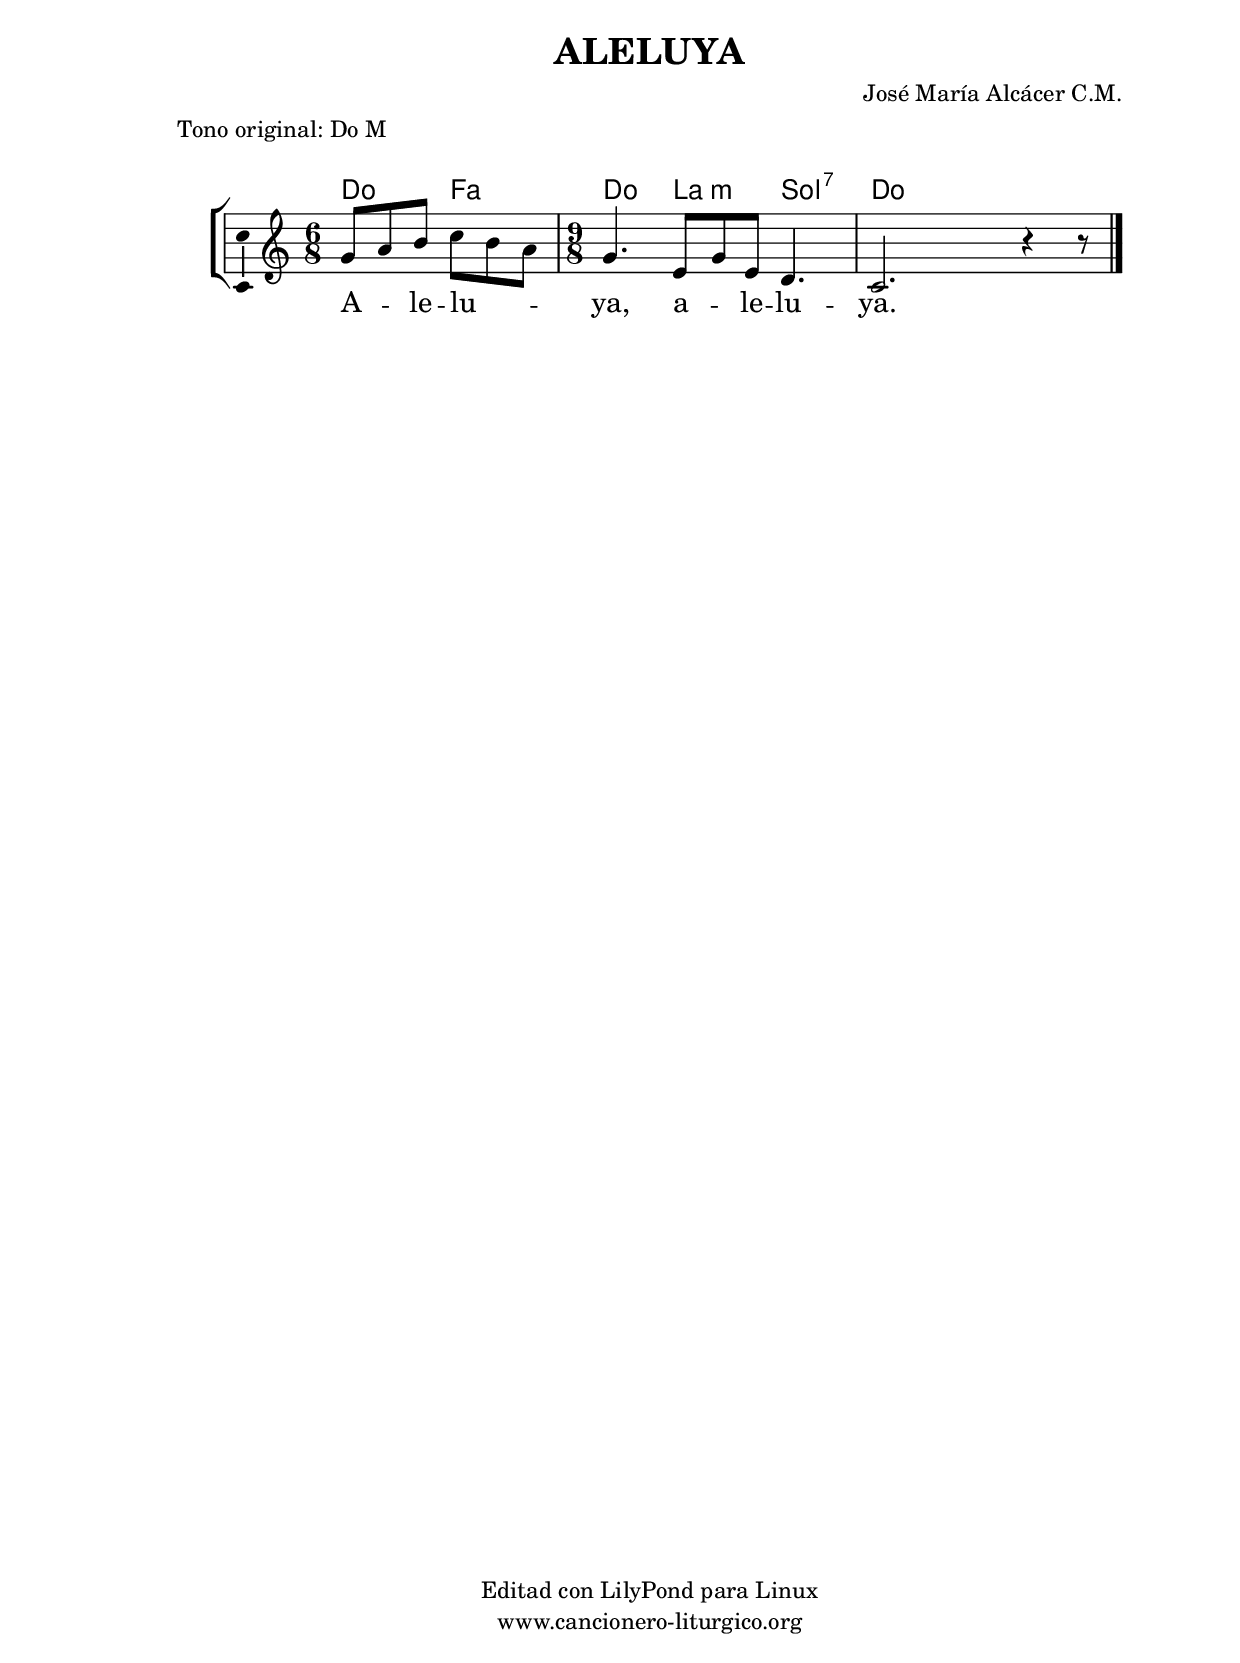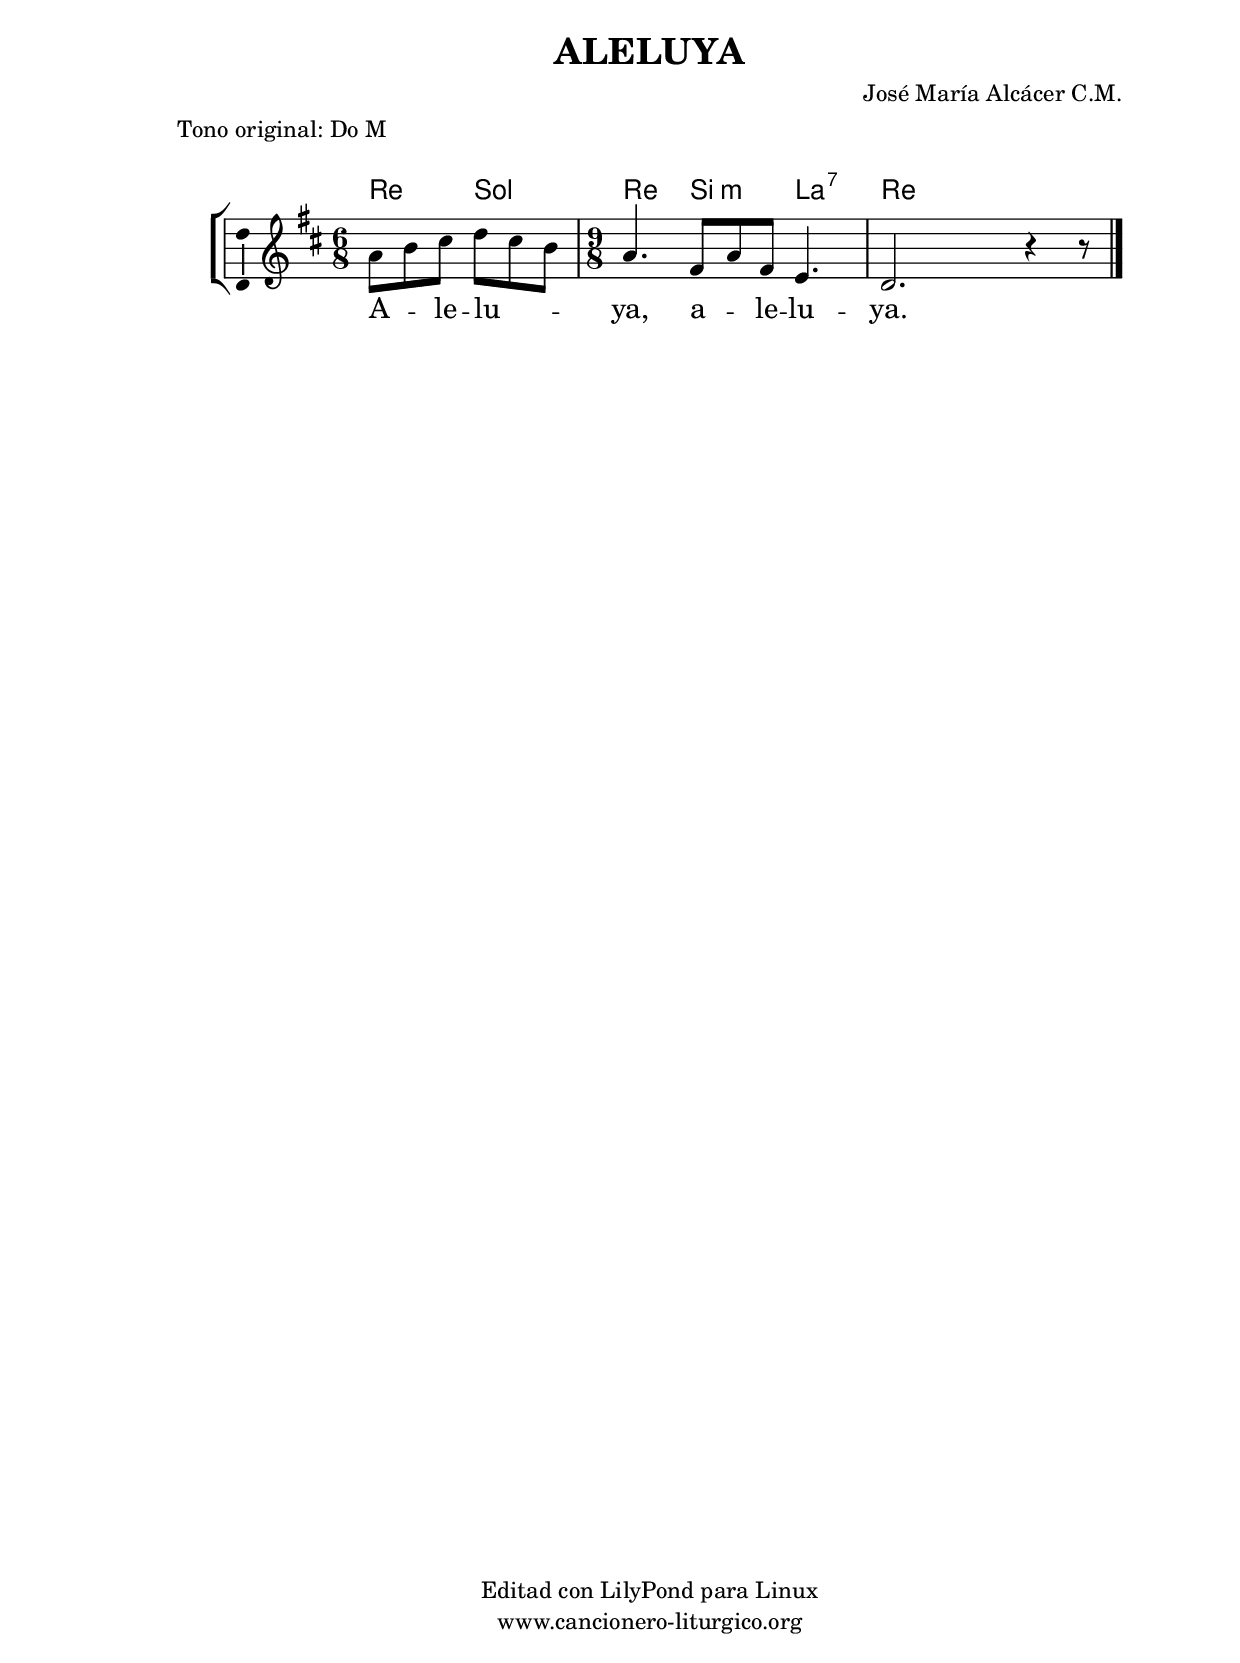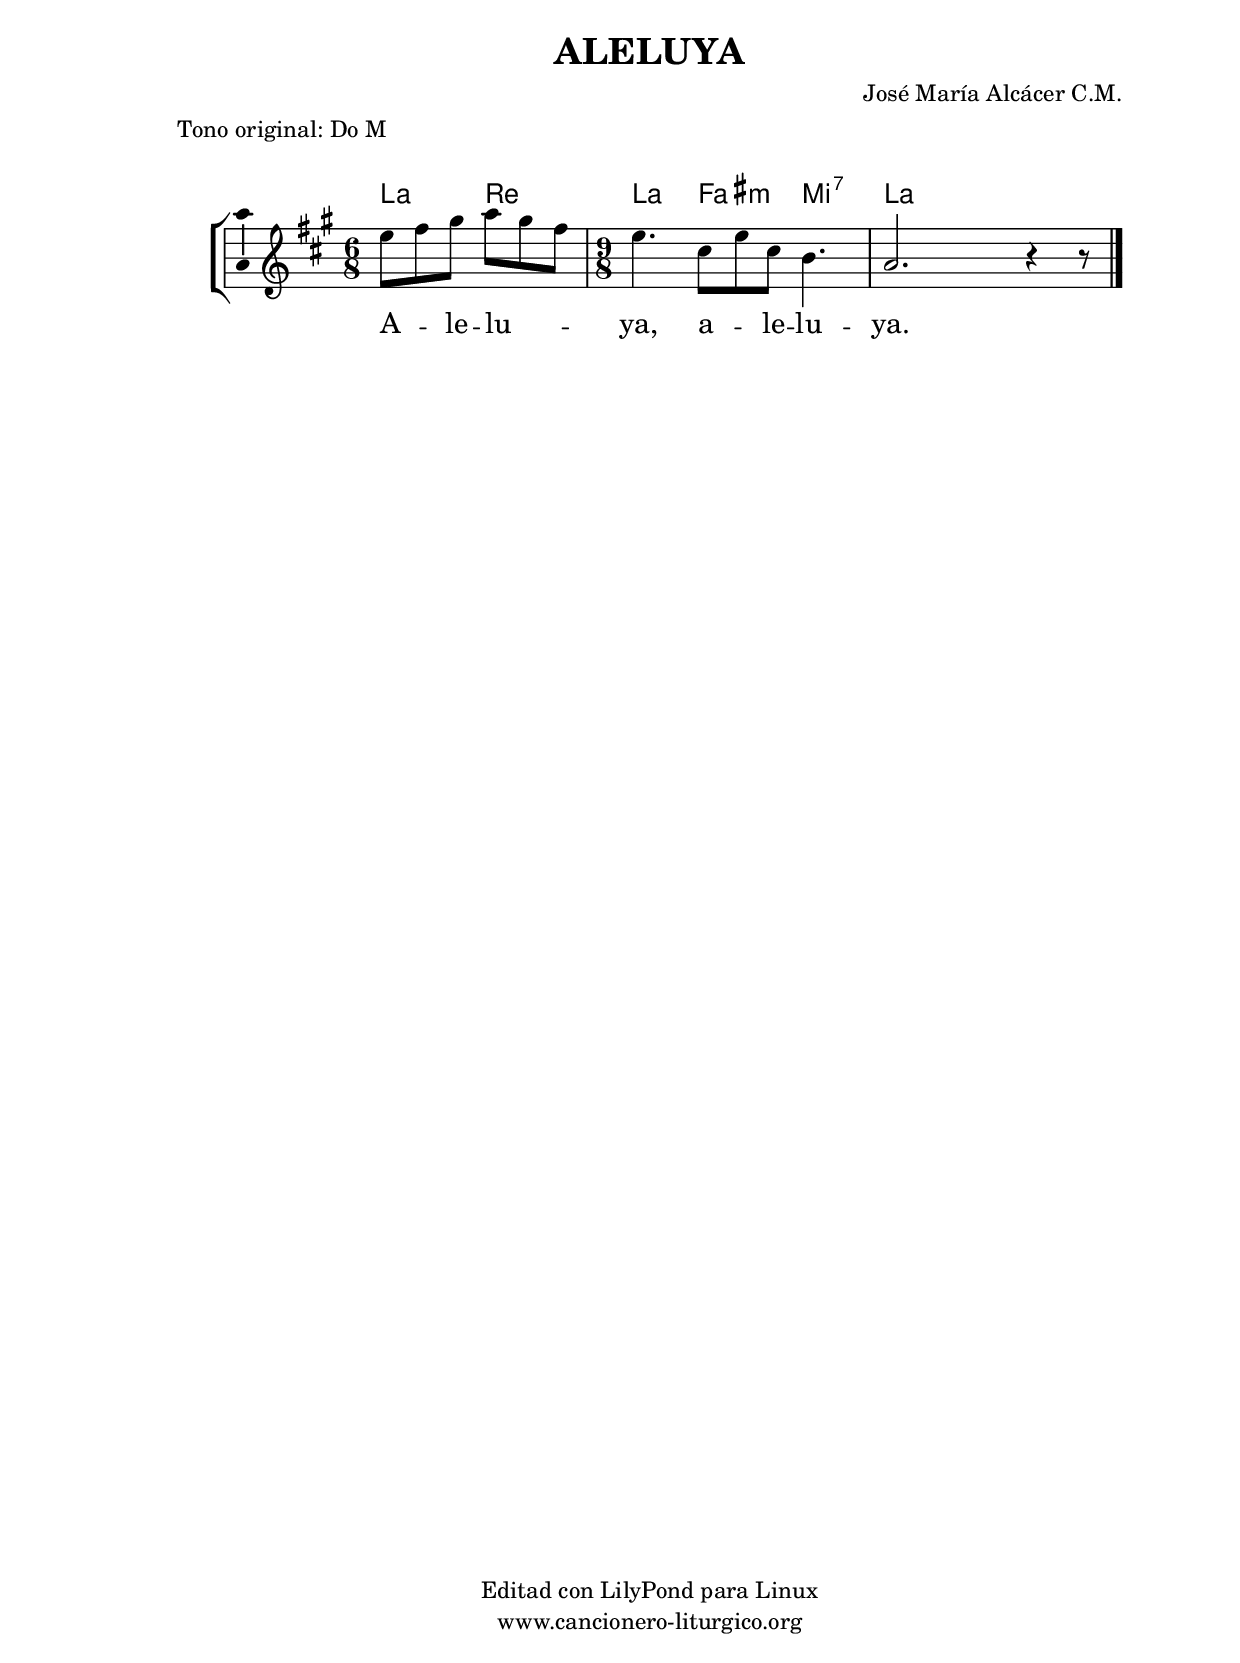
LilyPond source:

%
%para convertir .midi en .wav:
%timidity filename.midi -Ow -o finename.wav
%
%
%Para convertir de .wav a .mp3:
%lame -h -m j filename.wav
%
%
%para escuchar el midi:
%timidity nombrefichero.midi
%


%versión de lilypond para la que se ha escrito esta partitura:
\version "2.16.0"

	%Tamaño papel
	#(set-default-paper-size "a4")
	%Tamaño partitura
	#(set-global-staff-size 20)
	%No responde al pulsar sobre una nota
	#(ly:set-option 'point-and-click #f)

%parámetros del encabezamiento:
\header {
	title = "ALELUYA"
	subtitle = ""
	composer = "José María Alcácer C.M."
	poet = ""
	meter = "Tono original: Do M"
	arranger = ""
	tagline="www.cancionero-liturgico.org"
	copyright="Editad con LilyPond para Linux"
	}

%parámetros asociados al papel:
\paper  {
	oddHeaderMarkup = \markup {\fill-line { \on-the-fly #not-first-page \fromproperty #'header:title \on-the-fly #not-first-page \fromproperty #'header:composer }}
	evenHeaderMarkup = \markup {\fill-line { \fromproperty #'header:composer \fromproperty #'header:title }}
	#(set-paper-size "a4")
	print-page-number = ##f
	first-page-number = 1
	print-first-page-number = ##f
%	head-separation = 3.0 \cm
	top-margin = 2.0 \cm
	bottom-margin = 0.5\cm
%%%	bottom-margin = -3.0\cm
	left-margin = 3.0 \cm
	line-width = 16.0 \cm 
	indent = 8\mm
	interscoreline = 2.\mm
	between-system-space = 15\mm
%	para que las partituras no llenen la hoja:
	ragged-bottom = ##t
%	idem para la última hoja:
	ragged-last-bottom = ##f
%	para que las partituras llenen el ancho del papel:
	ragged-last = ##f
	after-title-space = 2.5 \cm
%page-count=1
%system-count=8

	%Flexible Vertical Spacing
%	markup-markup-spacing =
%	#'((basic-distance . 15) (minimum-distance . 15) (padding . 3))
	markup-system-spacing =
	#'((basic-distance . 15) (minimum-distance . 15) (padding . 3))
	system-system-spacing =
	#'((basic-distance . 15) (minimum-distance . 15) (padding . 3))
	score-system-spacing =
	#'((basic-distance . 15) (minimum-distance . 15) (padding . 5))
%	top-system-spacing = % header
%	#'((basic-distance . 8) (minimum-distance . 0) (padding . 0))
%	top-markup-spacing =
%	#'((basic-distance . 20) (minimum-distance . 20) (padding . 0))
	last-bottom-spacing = % footer
	#'((basic-distance . 5) (minimum-distance . 5) (padding . 0))
%	score-markup-spacing =
%	#'((basic-distance . 16) (minimum-distance . 13) (padding . 0))

	}


%parámetros que afectan a toda la partitura:
global =  {
	%clave de sol (G):
	\clef G
	%armadura:
%	\transpose a c
	\key c \major
	\tempo 4=58
	\set Score.tempoHideNote = ##t
	}


acordes = {
	\italianChords
	\chordmode {
%	\transpose a c
{

c4. f c a:m g:7 c

}
	}
}

melodia =
%	\transpose a c
{
\relative c''{
\time 6/8
g8 a b c b a
\time 9/8
g4. e8 g e d4.
c2. r4 r8

\bar "|."
}
}

texto = \lyricmode {
A -- _ le -- lu -- _ _ ya,
a -- _ le -- lu -- ya.
}


acordesStaff = \context ChordNames = acordesStaff <<
	\set chordChanges = ##t
	\acordes
	>>


vozStaff = \context Voice = vozStaff
\with {\consists "Ambitus_engraver"}
<<
%	\set Staff.instrumentName = ""
%	\set Staff.shortInstrumentName = ""
%	\set Staff.midiInstrument = #"cbrinet"
%	\set Staff.midiInstrument = #"cello"
%	\set Staff.midiInstrument = #"flute"
	\set Staff.midiInstrument = #"electric guitar (jazz)"
%	\set Staff.midiInstrument = #"english horn"
%	\set Staff.midiInstrument = #"violin"
%	\set Staff.midiInstrument = #"glockenspiel"
	\set Staff.midiMinimumVolume = #0.7
	\set Staff.midiMaximumVolume = #0.9
	\global
	\melodia
	>>

textoStaff = \context Lyrics = textoStaff <<
	\lyricsto vozStaff \texto
	>>


\book {
	\score {
		\context ChoirStaff {
			\override StaffGroup.SystemStartBracket #'collapse-height = #1
			\override Score.SystemStartBar #'collapse-height = #1
			<<
			\acordesStaff
			\vozStaff
			\textoStaff
			>>
			}
		\layout {
	    		\context {
				\Lyrics
				\override LyricText #'font-size = #2
				}
	   		 \context {
				\Score
				\override StaffSymbol #'staff-space = #(magstep +3)
				}
			}
		}
	\score {
		\unfoldRepeats
		\context ChoirStaff {
			<<
			\acordesStaff
			\vozStaff
			>>
			}
		\midi {
	  		\context {
	  			\Score
				tempoWholesPerMinute = #(ly:make-moment 70 4)
				}
			}
		}
	}



#(define output-suffix "C")
\book {
	\score {
		\context ChoirStaff {
			\override StaffGroup.SystemStartBracket #'collapse-height = #1
			\override Score.SystemStartBar #'collapse-height = #1
\transpose c d
			<<
			\acordesStaff
			\vozStaff
			\textoStaff
			>>
			}
		\layout {
	    		\context {
				\Lyrics
				\override LyricText #'font-size = #2
				}
	   		 \context {
				\Score
				\override StaffSymbol #'staff-space = #(magstep +3)
				}
			}
		}
	}

#(define output-suffix "S")
\book {
	\score {
		\context ChoirStaff {
			\override StaffGroup.SystemStartBracket #'collapse-height = #1
			\override Score.SystemStartBar #'collapse-height = #1
\transpose c a
			<<
			\acordesStaff
			\vozStaff
			\textoStaff
			>>
			}
		\layout {
	    		\context {
				\Lyrics
				\override LyricText #'font-size = #2
				}
	   		 \context {
				\Score
				\override StaffSymbol #'staff-space = #(magstep +3)
				}
			}
		}
	}


